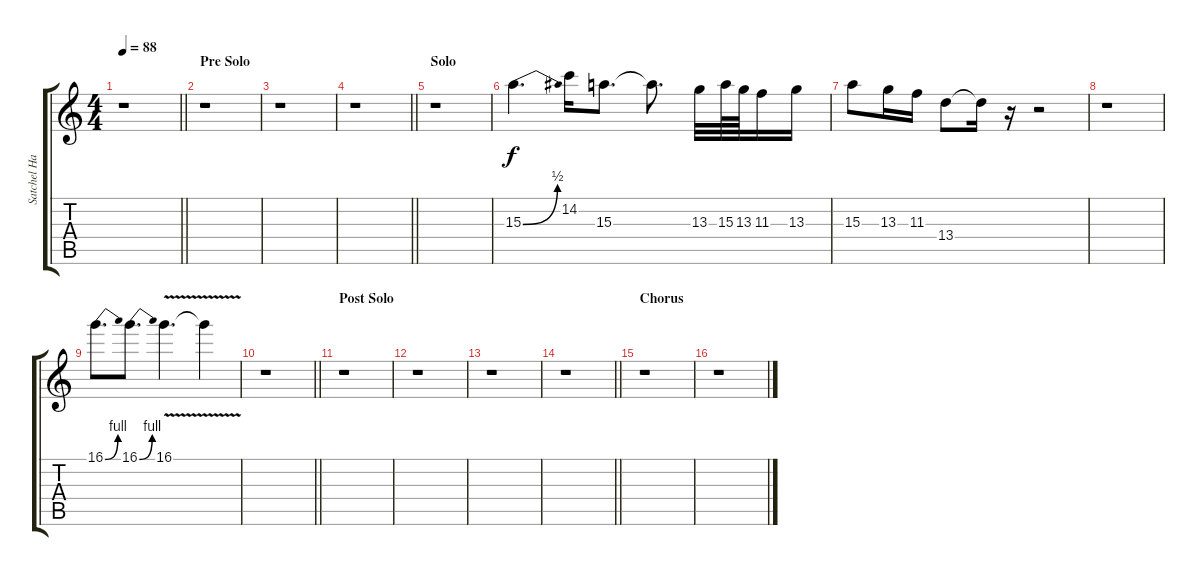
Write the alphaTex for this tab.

\track ("Satchel Harm" "Satchel Ha") {instrument distortionguitar}
\staff {score tabs}
\tuning (Eb4 Bb3 Gb3 Db3 Ab2 Eb2) {hide}
\ts (4 4)
\tempo 88
\clef g2
\barLineRight lightlight
\ks c
r.1{dy f} |
\section ("" "Pre Solo")
r.1 |
r.1 |
\barLineRight lightlight
r.1 |
\section ("" "Solo")
r.1 |
15.3{be (bend 0 0 60 2)}.4{d} 14.2.16 15.3.8{d} 15.3{t}.8{d} 13.3.32 15.3.64 13.3.64 11.3.16 13.3.16 |
15.3.8 13.3.16 11.3.16 13.4.8 13.4{t}.16 r.16 r.2 |
r.1 |
16.1{be (bend 0 0 60 4)}.8{d} 16.1{be (bend 0 0 60 4)}.8{d} 16.1{v}.4{d} 16.1{t}.4 |
\barLineRight lightlight
r.1 |
\section ("" "Post Solo")
r.1 |
r.1 |
r.1 |
\barLineRight lightlight
r.1 |
\section ("" "Chorus")
r.1 |
r.1
